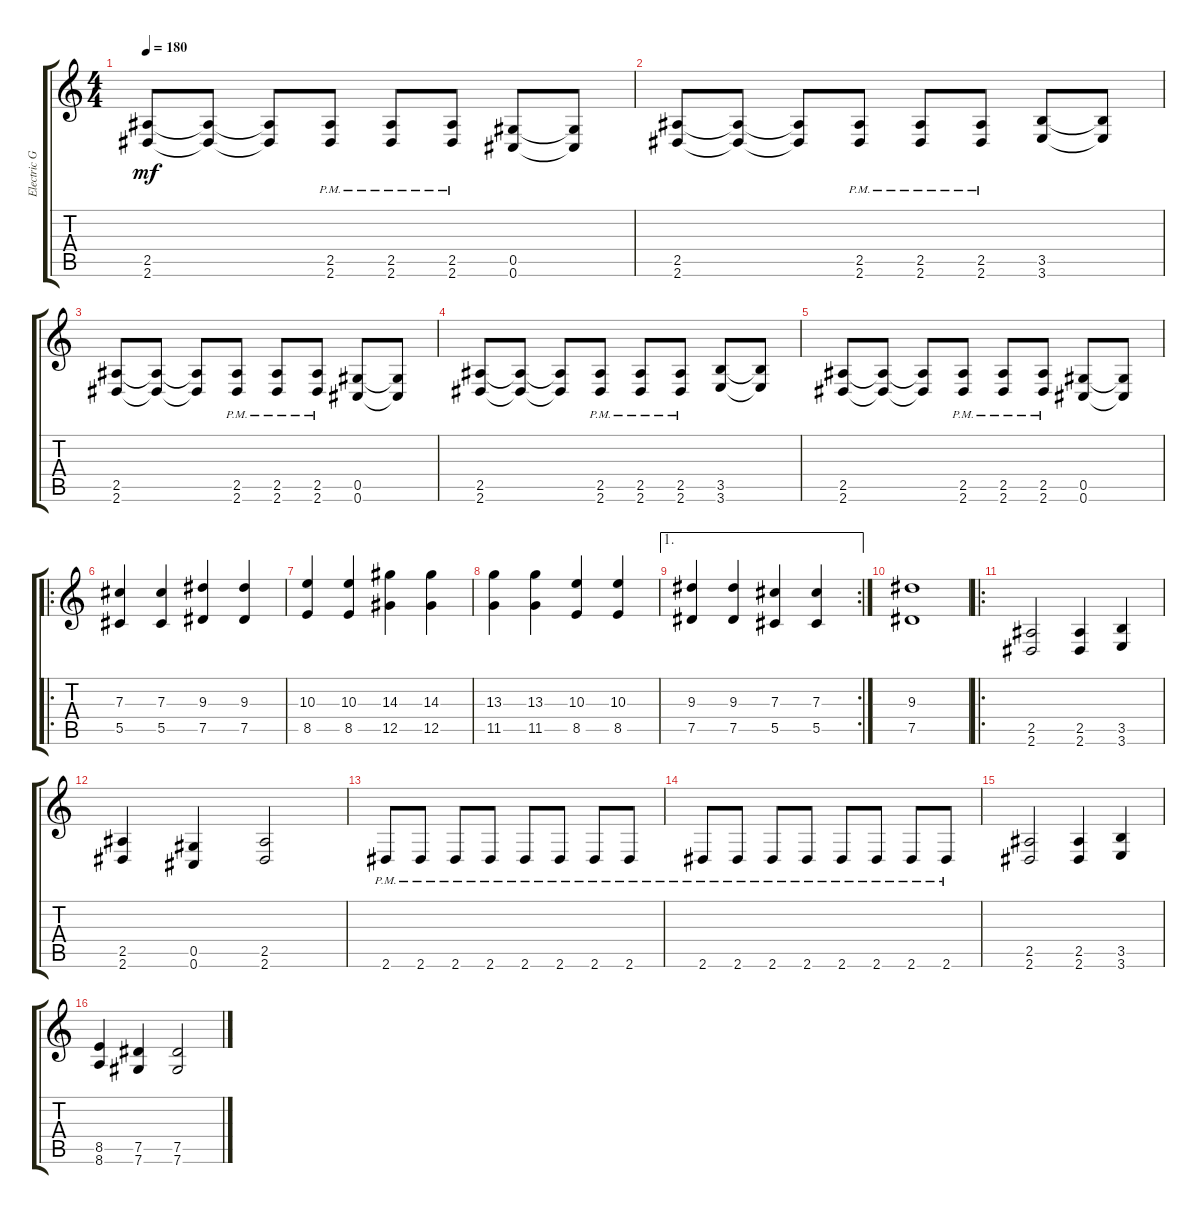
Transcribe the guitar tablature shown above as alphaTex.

\track ("Electric Guitar" "Electric G") {instrument distortionguitar}
\staff {score tabs}
\tuning (Eb4 Bb3 Gb3 Db3 Ab2 Db2) {hide}
\ts (4 4)
\tempo 180
\clef g2
\ks c
(2.5 2.6).8{dy mf} (2.5{t} 2.6{t}).8 (2.5{t} 2.6{t}).8 (2.5{pm} 2.6{pm}).8 (2.5{pm} 2.6{pm}).8 (2.5{pm} 2.6{pm}).8 (0.5 0.6).8 (0.5{t} 0.6{t}).8 |
(2.5 2.6).8 (2.5{t} 2.6{t}).8 (2.5{t} 2.6{t}).8 (2.5{pm} 2.6{pm}).8 (2.5{pm} 2.6{pm}).8 (2.5{pm} 2.6{pm}).8 (3.5 3.6).8 (3.5{t} 3.6{t}).8 |
(2.5 2.6).8 (2.5{t} 2.6{t}).8 (2.5{t} 2.6{t}).8 (2.5{pm} 2.6{pm}).8 (2.5{pm} 2.6{pm}).8 (2.5{pm} 2.6{pm}).8 (0.5 0.6).8 (0.5{t} 0.6{t}).8 |
(2.5 2.6).8 (2.5{t} 2.6{t}).8 (2.5{t} 2.6{t}).8 (2.5{pm} 2.6{pm}).8 (2.5{pm} 2.6{pm}).8 (2.5{pm} 2.6{pm}).8 (3.5 3.6).8 (3.5{t} 3.6{t}).8 |
(2.5 2.6).8 (2.5{t} 2.6{t}).8 (2.5{t} 2.6{t}).8 (2.5{pm} 2.6{pm}).8 (2.5{pm} 2.6{pm}).8 (2.5{pm} 2.6{pm}).8 (0.5 0.6).8 (0.5{t} 0.6{t}).8 |
\ro
(7.3 5.5).4 (7.3 5.5).4 (9.3 7.5).4 (9.3 7.5).4 |
(10.3 8.5).4 (10.3 8.5).4 (14.3 12.5).4 (14.3 12.5).4 |
(13.3 11.5).4 (13.3 11.5).4 (10.3 8.5).4 (10.3 8.5).4 |
\ae 1
\rc 2
(9.3 7.5).4 (9.3 7.5).4 (7.3 5.5).4 (7.3 5.5).4 |
(9.3 7.5).1 |
\ro
(2.5 2.6).2 (2.5 2.6).4 (3.5 3.6).4 |
(2.5 2.6).4 (0.5 0.6).4 (2.5 2.6).2 |
2.6{pm}.8 2.6{pm}.8 2.6{pm}.8 2.6{pm}.8 2.6{pm}.8 2.6{pm}.8 2.6{pm}.8 2.6{pm}.8 |
2.6{pm}.8 2.6{pm}.8 2.6{pm}.8 2.6{pm}.8 2.6{pm}.8 2.6{pm}.8 2.6{pm}.8 2.6{pm}.8 |
(2.5 2.6).2 (2.5 2.6).4 (3.5 3.6).4 |
(8.5 8.6).4 (7.5 7.6).4 (7.5 7.6).2
